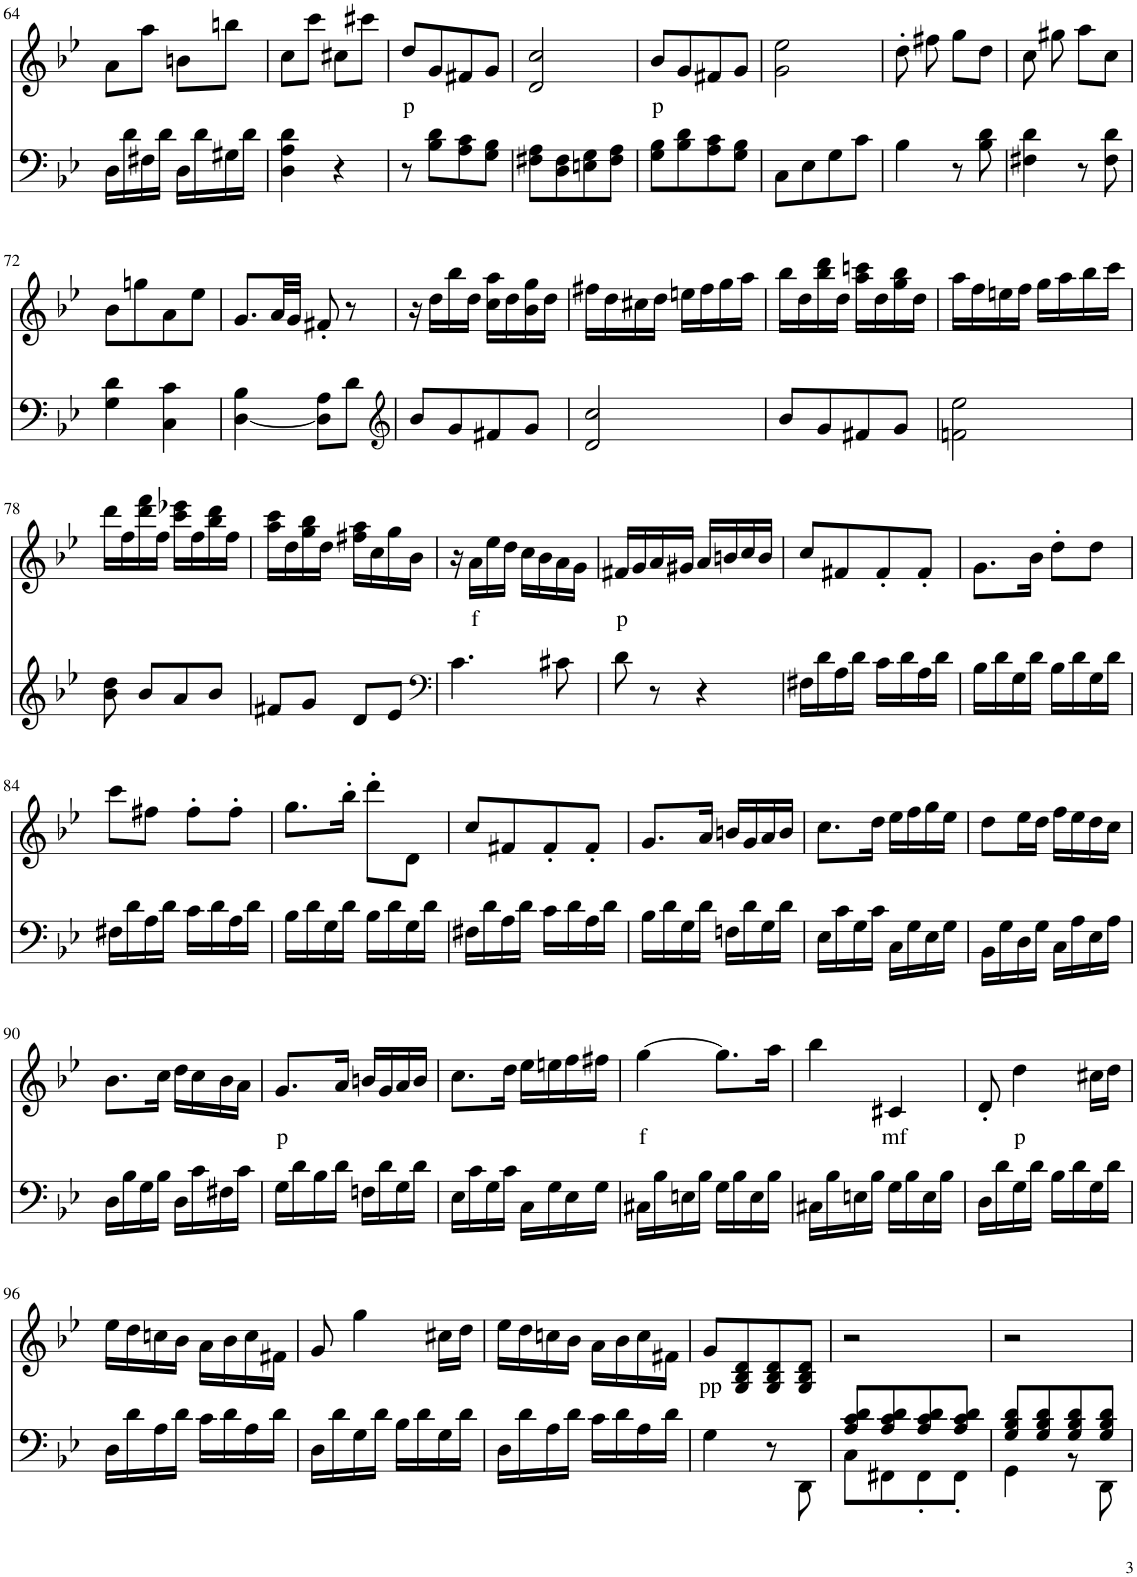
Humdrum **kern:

**kern	**kern	**text
*part2	*part1	*part1
*staff2	*staff1	*staff1
*I"Piano	*I"Piano	*
*I'Pno	*I'Pno	*
!!LO:PB:g=z
*clefF4	*clefG2	*
*k[b-e-]	*k[b-e-]	*
*g:	*g:	*
*M2/4	*M2/4	*
=64	=64	=64
16D\LL	8a\L	.
16d\	.	.
16F#X\	8aa\J	.
16d\JJ	.	.
16D\LL	8bn\L	.
16d\	.	.
16G#X\	8bbn\J	.
16d\JJ	.	.
=65	=65	=65
4D\ 4A\ 4d\	8cc\L	.
.	8ccc\J	.
4r	8cc#X\L	.
.	8ccc#X\J	.
=66	=66	=66
!	!	!LO:LY:b
8r	8dd/L	p
8B-\ 8d\L	8g/	.
8A\ 8c\	8f#X/	.
8G\ 8B-\J	8g/J	.
=67	=67	=67
8F#X\ 8A\L	2d/ 2cc/	.
8D\ 8F#\	.	.
8En\ 8G\	.	.
8F#\ 8A\J	.	.
=68	=68	=68
!	!	!LO:LY:b
8G\ 8B-\L	8b-/L	p
8B-\ 8d\	8g/	.
8A\ 8c\	8f#X/	.
8G\ 8B-\J	8g/J	.
=69	=69	=69
8C\L	2g\ 2ee-\	.
8E-\	.	.
8G\	.	.
8c\J	.	.
=70	=70	=70
4B-\	8dd'\	.
.	8ff#X\	.
8r	8gg\L	.
8B-\ 8d\	8dd\J	.
=71	=71	=71
4F#X\ 4d\	8cc\	.
.	8gg#X\	.
8r	8aa\L	.
8F#\ 8d\	8cc\J	.
!!LO:LB:g=z
=72	=72	=72
4G\ 4d\	8b-\L	.
.	8ggn\	.
4C\ 4c\	8a\	.
.	8ee-\J	.
=73	=73	=73
[4D\ 4B-\	8.g/L	.
.	32a/LL	.
.	32g/JJJ	.
8D\] 8A\L	8f#X'/	.
8d\J	8r	.
=74	=74	=74
*clefG2	*	*
8b-/L	16r	.
.	16dd\LL	.
8g/	16bb-\	.
.	16dd\JJ	.
8f#X/	16cc\ 16aa\LL	.
.	16dd\	.
8g/J	16b-\ 16gg\	.
.	16dd\JJ	.
=75	=75	=75
2d/ 2cc/	16ff#X\LL	.
.	16dd\	.
.	16cc#X\	.
.	16dd\JJ	.
.	16een\LL	.
.	16ff#\	.
.	16gg\	.
.	16aa\JJ	.
=76	=76	=76
8b-/L	16bb-\LL	.
.	16dd\	.
8g/	16bb-\ 16ddd\	.
.	16dd\JJ	.
8f#X/	16aa\ 16cccn\LL	.
.	16dd\	.
8g/J	16gg\ 16bb-\	.
.	16dd\JJ	.
=77	=77	=77
2fn\ 2ee-\	16aa\LL	.
.	16ff\	.
.	16een\	.
.	16ff\JJ	.
.	16gg\LL	.
.	16aa\	.
.	16bb-\	.
.	16ccc\JJ	.
!!LO:LB:g=z
=78	=78	=78
8b-\ 8dd\	16ddd\LL	.
.	16ff\	.
8b-/L	16ddd\ 16fff\	.
.	16ff\JJ	.
8a/	16ccc\ 16eee-X\LL	.
.	16ff\	.
8b-/J	16bb-\ 16ddd\	.
.	16ff\JJ	.
=79	=79	=79
8f#X/L	16aa\ 16ccc\LL	.
.	16dd\	.
8g/J	16gg\ 16bb-\	.
.	16dd\JJ	.
8d/L	16ff#X\ 16aa\LL	.
.	16cc\	.
8e-/J	16gg\	.
.	16b-\JJ	.
=80	=80	=80
*clefF4	*	*
4.c\	16r	.
!	!	!LO:LY:b
.	16a\LL	f
.	16ee-\	.
.	16dd\JJ	.
.	16cc\LL	.
.	16b-\	.
8c#X\	16a\	.
.	16g\JJ	.
=81	=81	=81
!	!	!LO:LY:b
8d\	16f#X/LL	p
.	16g/	.
8r	16a/	.
.	16g#X/JJ	.
4r	16a/LL	.
.	16bn/	.
.	16cc/	.
.	16b/JJ	.
=82	=82	=82
16F#X\LL	8cc/L	.
16d\	.	.
16A\	8f#X/	.
16d\JJ	.	.
16c\LL	8f#'/	.
16d\	.	.
16A\	8f#'/J	.
16d\JJ	.	.
=83	=83	=83
16B-\LL	8.g\L	.
16d\	.	.
16G\	.	.
16d\JJ	16b-\Jk	.
16B-\LL	8dd'\L	.
16d\	.	.
16G\	8dd\J	.
16d\JJ	.	.
!!LO:LB:g=z
=84	=84	=84
16F#X\LL	8ccc\L	.
16d\	.	.
16A\	8ff#X\J	.
16d\JJ	.	.
16c\LL	8ff#'\L	.
16d\	.	.
16A\	8ff#'\J	.
16d\JJ	.	.
=85	=85	=85
16B-\LL	8.gg\L	.
16d\	.	.
16G\	.	.
16d\JJ	16bb-'\Jk	.
16B-\LL	8ddd'\L	.
16d\	.	.
16G\	8d\J	.
16d\JJ	.	.
=86	=86	=86
16F#X\LL	8cc/L	.
16d\	.	.
16A\	8f#X/	.
16d\JJ	.	.
16c\LL	8f#'/	.
16d\	.	.
16A\	8f#'/J	.
16d\JJ	.	.
=87	=87	=87
16B-\LL	8.g/L	.
16d\	.	.
16G\	.	.
16d\JJ	16a/Jk	.
16Fn\LL	16bn/LL	.
16d\	16g/	.
16G\	16a/	.
16d\JJ	16b/JJ	.
=88	=88	=88
16E-\LL	8.cc\L	.
16c\	.	.
16G\	.	.
16c\JJ	16dd\Jk	.
16C\LL	16ee-\LL	.
16G\	16ff\	.
16E-\	16gg\	.
16G\JJ	16ee-\JJ	.
=89	=89	=89
16BB-\LL	8dd\L	.
16G\	.	.
16D\	16ee-\L	.
16G\JJ	16dd\JJ	.
16C\LL	16ff\LL	.
16A\	16ee-\	.
16E-\	16dd\	.
16A\JJ	16cc\JJ	.
!!LO:LB:g=z
=90	=90	=90
16D\LL	8.b-\L	.
16B-\	.	.
16G\	.	.
16B-\JJ	16cc\Jk	.
16D\LL	16dd\LL	.
16c\	16cc\	.
16F#X\	16b-\	.
16c\JJ	16a\JJ	.
=91	=91	=91
!	!	!LO:LY:b
16G\LL	8.g/L	p
16d\	.	.
16B-\	.	.
16d\JJ	16a/Jk	.
16Fn\LL	16bn/LL	.
16d\	16g/	.
16G\	16a/	.
16d\JJ	16b/JJ	.
=92	=92	=92
16E-\LL	8.cc\L	.
16c\	.	.
16G\	.	.
16c\JJ	16dd\Jk	.
16C\LL	16ee-\LL	.
16G\	16een\	.
16E-\	16ff\	.
16G\JJ	16ff#X\JJ	.
=93	=93	=93
!	!	!LO:LY:b
16C#X\LL	[4gg\	f
16B-\	.	.
16En\	.	.
16B-\JJ	.	.
16G\LL	8.gg\L]	.
16B-\	.	.
16E\	.	.
16B-\JJ	16aa\Jk	.
=94	=94	=94
16C#X\LL	4bb-\	.
16B-\	.	.
16En\	.	.
16B-\JJ	.	.
!	!	!LO:LY:b
16G\LL	4c#X/	mf
16B-\	.	.
16E\	.	.
16B-\JJ	.	.
=95	=95	=95
16D\LL	8d'/	.
16d\	.	.
!	!	!LO:LY:b
16G\	4dd\	p
16d\JJ	.	.
16B-\LL	.	.
16d\	.	.
16G\	16cc#X\LL	.
16d\JJ	16dd\JJ	.
!!LO:LB:g=z
=96	=96	=96
16D\LL	16ee-\LL	.
16d\	16dd\	.
16A\	16ccn\	.
16d\JJ	16b-\JJ	.
16c\LL	16a\LL	.
16d\	16b-\	.
16A\	16cc\	.
16d\JJ	16f#X\JJ	.
=97	=97	=97
16D\LL	8g/	.
16d\	.	.
16G\	4gg\	.
16d\JJ	.	.
16B-\LL	.	.
16d\	.	.
16G\	16cc#X\LL	.
16d\JJ	16dd\JJ	.
=98	=98	=98
16D\LL	16ee-\LL	.
16d\	16dd\	.
16A\	16ccn\	.
16d\JJ	16b-\JJ	.
16c\LL	16a\LL	.
16d\	16b-\	.
16A\	16cc\	.
16d\JJ	16f#X\JJ	.
=99	=99	=99
!	!	!LO:LY:b
4G\	8g/L	pp
.	8G/ 8B-/ 8d/	.
8r	8G/ 8B-/ 8d/	.
8DD\	8G/ 8B-/ 8d/J	.
=100	=100	=100
*^	*	*
8A/ 8c/ 8d/L	8C\L	2r	.
8A/ 8c/ 8d/	8FF#X\	.	.
8A/ 8c/ 8d/	8FF#'\	.	.
8A/ 8c/ 8d/J	8FF#'\J	.	.
=101	=101	=101	=101
8G/ 8B-/ 8d/L	4GG\	2r	.
8G/ 8B-/ 8d/	.	.	.
8G/ 8B-/ 8d/	8r	.	.
8G/ 8B-/ 8d/J	8DD\	.	.
*v	*v	*	*
=	=	=
*-	*-	*-
